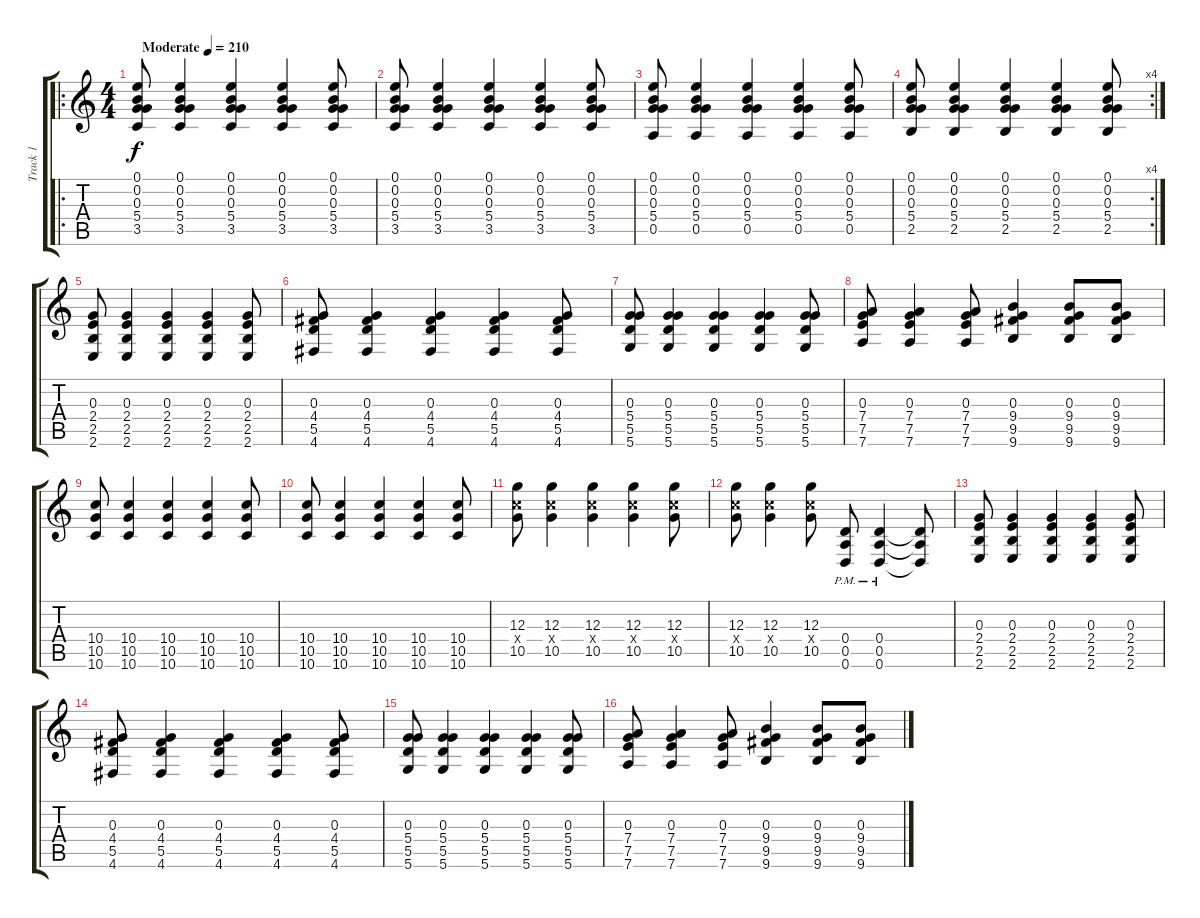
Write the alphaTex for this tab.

\track ("Track 1" "Track 1") {instrument overdrivenguitar}
\staff {score tabs}
\tuning (E4 B3 G3 D3 A2 D2) {hide}
\ro
\ts (4 4)
\tempo (210 "Moderate")
\clef g2
\ks c
(0.1 0.2 0.3 5.4 3.5).8{dy f instrument overdrivenguitar} (0.1 0.2 0.3 5.4 3.5).4 (0.1 0.2 0.3 5.4 3.5).4 (0.1 0.2 0.3 5.4 3.5).4 (0.1 0.2 0.3 5.4 3.5).8 |
(0.1 0.2 0.3 5.4 3.5).8 (0.1 0.2 0.3 5.4 3.5).4 (0.1 0.2 0.3 5.4 3.5).4 (0.1 0.2 0.3 5.4 3.5).4 (0.1 0.2 0.3 5.4 3.5).8 |
(0.1 0.2 0.3 5.4 0.5).8 (0.1 0.2 0.3 5.4 0.5).4 (0.1 0.2 0.3 5.4 0.5).4 (0.1 0.2 0.3 5.4 0.5).4 (0.1 0.2 0.3 5.4 0.5).8 |
\rc 4
(0.1 0.2 0.3 5.4 2.5).8 (0.1 0.2 0.3 5.4 2.5).4 (0.1 0.2 0.3 5.4 2.5).4 (0.1 0.2 0.3 5.4 2.5).4 (0.1 0.2 0.3 5.4 2.5).8 |
(0.3 2.4 2.5 2.6).8 (0.3 2.4 2.5 2.6).4 (0.3 2.4 2.5 2.6).4 (0.3 2.4 2.5 2.6).4 (0.3 2.4 2.5 2.6).8 |
(0.3 4.4 5.5 4.6).8 (0.3 4.4 5.5 4.6).4 (0.3 4.4 5.5 4.6).4 (0.3 4.4 5.5 4.6).4 (0.3 4.4 5.5 4.6).8 |
(0.3 5.4 5.5 5.6).8 (0.3 5.4 5.5 5.6).4 (0.3 5.4 5.5 5.6).4 (0.3 5.4 5.5 5.6).4 (0.3 5.4 5.5 5.6).8 |
(0.3 7.4 7.5 7.6).8 (0.3 7.4 7.5 7.6).4 (0.3 7.4 7.5 7.6).8 (0.3 9.4 9.5 9.6).4 (0.3 9.4 9.5 9.6).8 (0.3 9.4 9.5 9.6).8 |
(10.4 10.5 10.6).8 (10.4 10.5 10.6).4 (10.4 10.5 10.6).4 (10.4 10.5 10.6).4 (10.4 10.5 10.6).8 |
(10.4 10.5 10.6).8 (10.4 10.5 10.6).4 (10.4 10.5 10.6).4 (10.4 10.5 10.6).4 (10.4 10.5 10.6).8 |
(12.3 10.4{x} 10.5).8 (12.3 10.4{x} 10.5).4 (12.3 10.4{x} 10.5).4 (12.3 10.4{x} 10.5).4 (12.3 10.4{x} 10.5).8 |
(12.3 10.4{x} 10.5).8 (12.3 10.4{x} 10.5).4 (12.3 10.4{x} 10.5).8 (0.4{pm} 0.5{pm} 0.6{pm}).8 (0.4{pm} 0.5{pm} 0.6{pm}).4 (0.4{t} 0.5{t} 0.6{t}).8 |
(0.3 2.4 2.5 2.6).8 (0.3 2.4 2.5 2.6).4 (0.3 2.4 2.5 2.6).4 (0.3 2.4 2.5 2.6).4 (0.3 2.4 2.5 2.6).8 |
(0.3 4.4 5.5 4.6).8 (0.3 4.4 5.5 4.6).4 (0.3 4.4 5.5 4.6).4 (0.3 4.4 5.5 4.6).4 (0.3 4.4 5.5 4.6).8 |
(0.3 5.4 5.5 5.6).8 (0.3 5.4 5.5 5.6).4 (0.3 5.4 5.5 5.6).4 (0.3 5.4 5.5 5.6).4 (0.3 5.4 5.5 5.6).8 |
(0.3 7.4 7.5 7.6).8 (0.3 7.4 7.5 7.6).4 (0.3 7.4 7.5 7.6).8 (0.3 9.4 9.5 9.6).4 (0.3 9.4 9.5 9.6).8 (0.3 9.4 9.5 9.6).8
